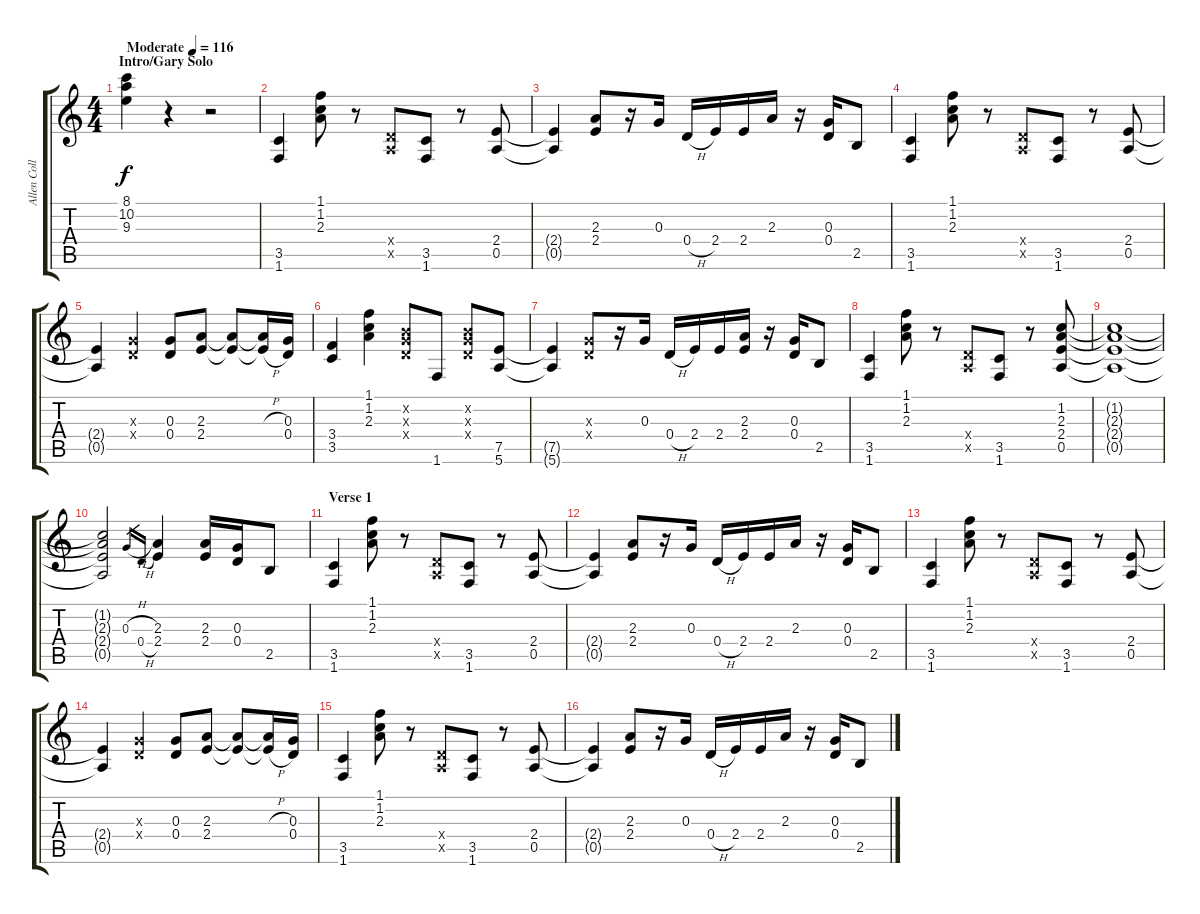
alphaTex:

\track ("Allen Collins" "Allen Coll") {instrument overdrivenguitar}
\staff {score tabs}
\tuning (E4 B3 G3 D3 A2 E2) {hide}
\ts (4 4)
\section ("" "Intro/Gary Solo")
\tempo (116 "Moderate")
\clef g2
\ks c
(8.1 10.2 9.3).4{dy f instrument overdrivenguitar} r.4 r.2 |
(3.5 1.6).4 (1.1 1.2 2.3).8 r.8 (0.4{x} 0.5{x}).8 (3.5 1.6).8 r.8 (2.4 0.5).8 |
(2.4{t} 0.5{t}).4 (2.3 2.4).8 r.16 0.3.16 0.4{h}.16 2.4.16 2.4.16 2.3.16 r.16 (0.3 0.4).16 2.5.8 |
(3.5 1.6).4 (1.1 1.2 2.3).8 r.8 (0.4{x} 0.5{x}).8 (3.5 1.6).8 r.8 (2.4 0.5).8 |
(2.4{t} 0.5{t}).4 (0.3{x} 0.4{x}).4 (0.3 0.4).8 (2.3 2.4).8 (2.3{t} 2.4{t}).8 (2.3{h t} 2.4{h t}).16 (0.3 0.4).16 |
(3.4 3.5).4 (1.1 1.2 2.3).4 (0.2{x} 0.3{x} 0.4{x}).8 1.6.8 (0.2{x} 0.3{x} 0.4{x}).8 (7.5 5.6).8 |
(7.5{t} 5.6{t}).4 (0.3{x} 0.4{x}).8 r.16 0.3.16 0.4{h}.16 2.4.16 2.4.16 (2.3 2.4).16 r.16 (0.3 0.4).16 2.5.8 |
(3.5 1.6).4 (1.1 1.2 2.3).8 r.8 (0.4{x} 0.5{x}).8 (3.5 1.6).8 r.8 (1.2 2.3 2.4 0.5).8 |
(1.2{t} 2.3{t} 2.4{t} 0.5{t}).1 |
(1.2{t} 2.3{t} 2.4{t} 0.5{t}).2 0.3{h}.16{gr} 0.4{h}.16{gr} (2.3 2.4).4 (2.3 2.4).16 (0.3 0.4).16 2.5.8 |
\section ("" "Verse 1")
(3.5 1.6).4 (1.1 1.2 2.3).8 r.8 (0.4{x} 0.5{x}).8 (3.5 1.6).8 r.8 (2.4 0.5).8 |
(2.4{t} 0.5{t}).4 (2.3 2.4).8 r.16 0.3.16 0.4{h}.16 2.4.16 2.4.16 2.3.16 r.16 (0.3 0.4).16 2.5.8 |
(3.5 1.6).4 (1.1 1.2 2.3).8 r.8 (0.4{x} 0.5{x}).8 (3.5 1.6).8 r.8 (2.4 0.5).8 |
(2.4{t} 0.5{t}).4 (0.3{x} 0.4{x}).4 (0.3 0.4).8 (2.3 2.4).8 (2.3{t} 2.4{t}).8 (2.3{h t} 2.4{h t}).16 (0.3 0.4).16 |
(3.5 1.6).4 (1.1 1.2 2.3).8 r.8 (0.4{x} 0.5{x}).8 (3.5 1.6).8 r.8 (2.4 0.5).8 |
(2.4{t} 0.5{t}).4 (2.3 2.4).8 r.16 0.3.16 0.4{h}.16 2.4.16 2.4.16 2.3.16 r.16 (0.3 0.4).16 2.5.8
